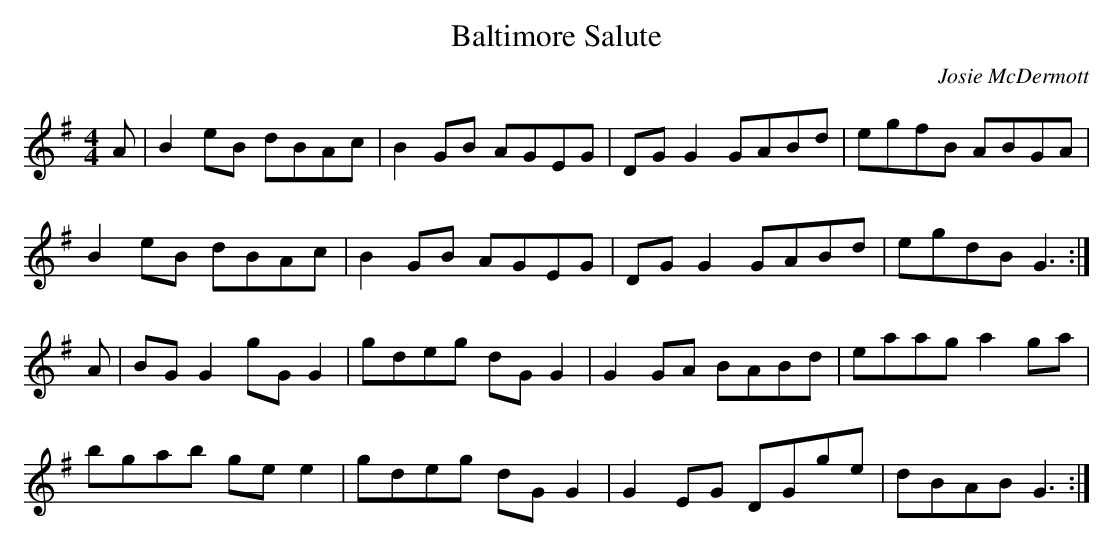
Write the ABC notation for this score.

X:1
T: Baltimore Salute
C: Josie McDermott
M: 4/4
L: 1/8
K: G
A | B2 eB dBAc | B2 GB AGEG | DG G2 GABd |\
egfB ABGA |
B2 eB dBAc | B2 GB AGEG | DG G2 GABd |\
egdB G3 :|
A | BG G2 gG G2 | gdeg dG G2 | G2 GA BABd |\
eaag a2 ga |
bgab ge e2 | gdeg dG G2 | G2 EG DGge |\
dBAB G3 :|
